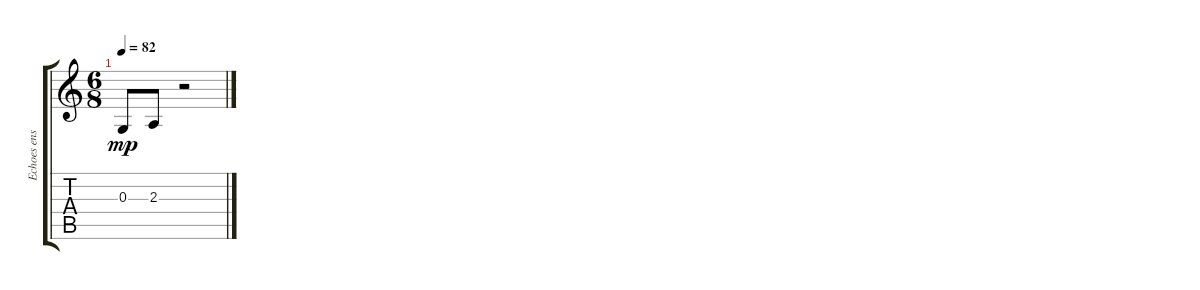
\track ("Echoes ensemble 2" "Echoes ens") {instrument synthstrings1}
\staff {score tabs}
\tuning (E4 B3 G3 D3 A2 E2) {hide}
\ts (6 8)
\tempo 82
\clef g2
\ks c
0.3.8{dy mp} 2.3.8 r.2
